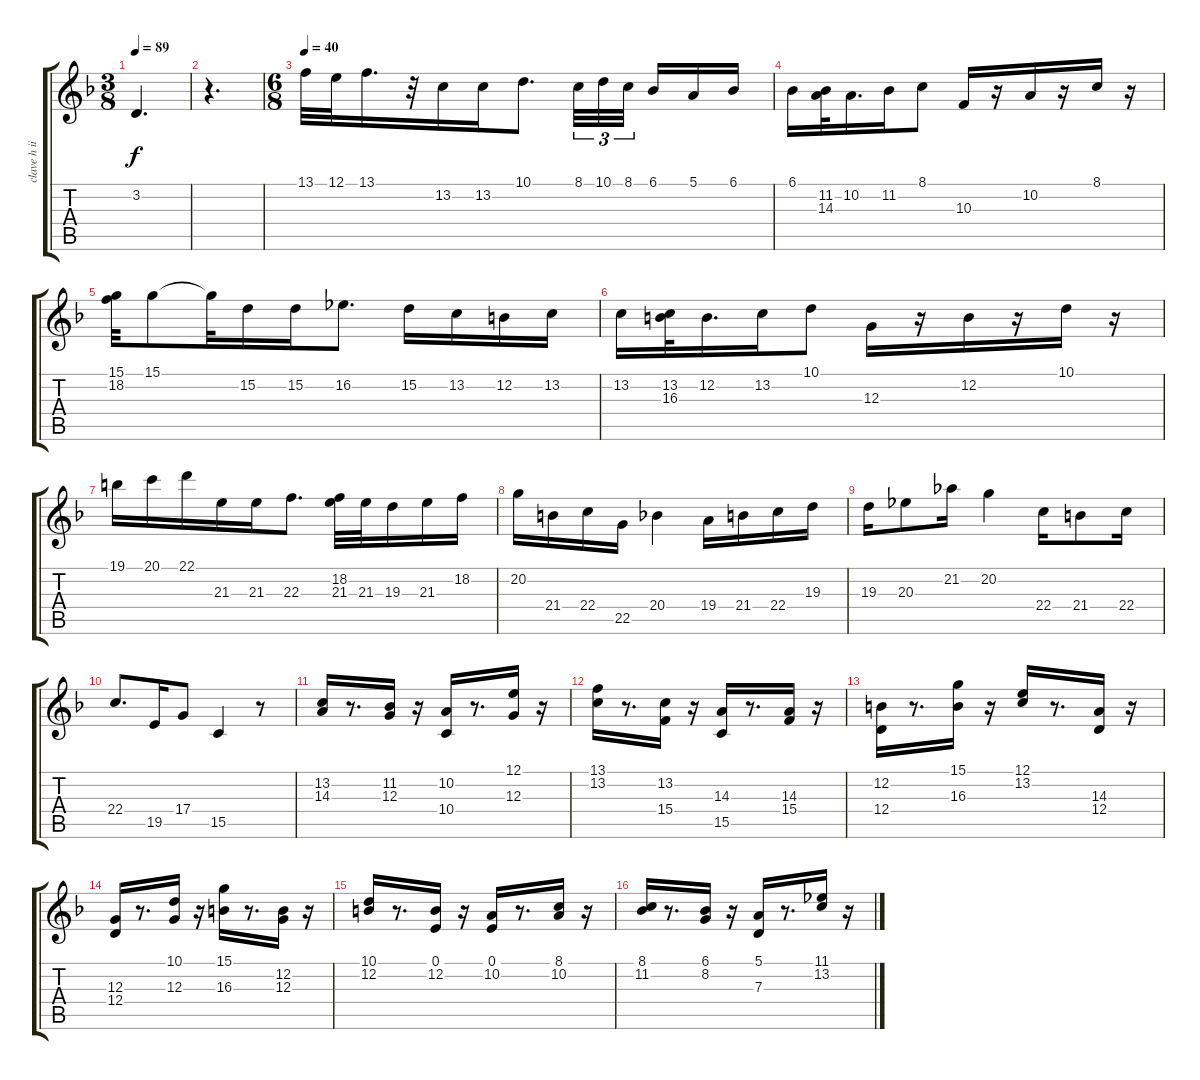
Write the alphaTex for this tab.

\track ("clave h iii" "clave h ii") {instrument harpsichord}
\staff {score tabs}
\tuning (E4 B3 G3 D3 A2 E2) {hide}
\ts (3 8)
\tempo 89
\clef g2
\ks dminor
3.2.4{d dy f} |
r.4{d} |
\ts (6 8)
\tempo 40
13.1.32 12.1.32 13.1.16{d} r.32 13.2.16 13.2.16 10.1.8{d} 8.1.32{tu (3 2)} 10.1.32{tu (3 2)} 8.1.32{tu (3 2)} 6.1.16 5.1.16 6.1.16 |
6.1.16 (11.2 14.3).32 10.2.16{d} 11.2.16 8.1.8 10.3.16 r.16 10.2.16 r.16 8.1.16 r.16 |
(15.1 18.2).32 15.1.8 15.1{t}.32 15.2.16 15.2.16 16.2.8{d} 15.2.16 13.2.16 12.2.16 13.2.16 |
13.2.16 (13.2 16.3).32 12.2.16{d} 13.2.16 10.1.8 12.3.16 r.16 12.2.16 r.16 10.1.16 r.16 |
19.1.16 20.1.16 22.1.16 21.3.16 21.3.16 22.3.8{d} (18.2 21.3).32 21.3.32 19.3.16 21.3.16 18.2.16 |
20.2.16 21.4.16 22.4.16 22.5.16 20.4.4 19.4.16 21.4.16 22.4.16 19.3.16 |
19.3.16 20.3.8 21.2.16 20.2.4 22.4.16 21.4.8 22.4.16 |
22.4.8{d} 19.5.16 17.4.8 15.5.4 r.8 |
(13.2 14.3).16 r.8{d} (11.2 12.3).16 r.16 (10.2 10.4).16 r.8{d} (12.1 12.3).16 r.16 |
(13.1 13.2).16 r.8{d} (13.2 15.4).16 r.16 (14.3 15.5).16 r.8{d} (14.3 15.4).16 r.16 |
(12.2 12.4).16 r.8{d} (15.1 16.3).16 r.16 (12.1 13.2).16 r.8{d} (14.3 12.4).16 r.16 |
(12.3 12.4).16 r.8{d} (10.1 12.3).16 r.16 (15.1 16.3).16 r.8{d} (12.2 12.3).16 r.16 |
(10.1 12.2).16 r.8{d} (0.1 12.2).16 r.16 (0.1 10.2).16 r.8{d} (8.1 10.2).16 r.16 |
(8.1 11.2).16 r.8{d} (6.1 8.2).16 r.16 (5.1 7.3).16 r.8{d} (11.1 13.2).16 r.16
